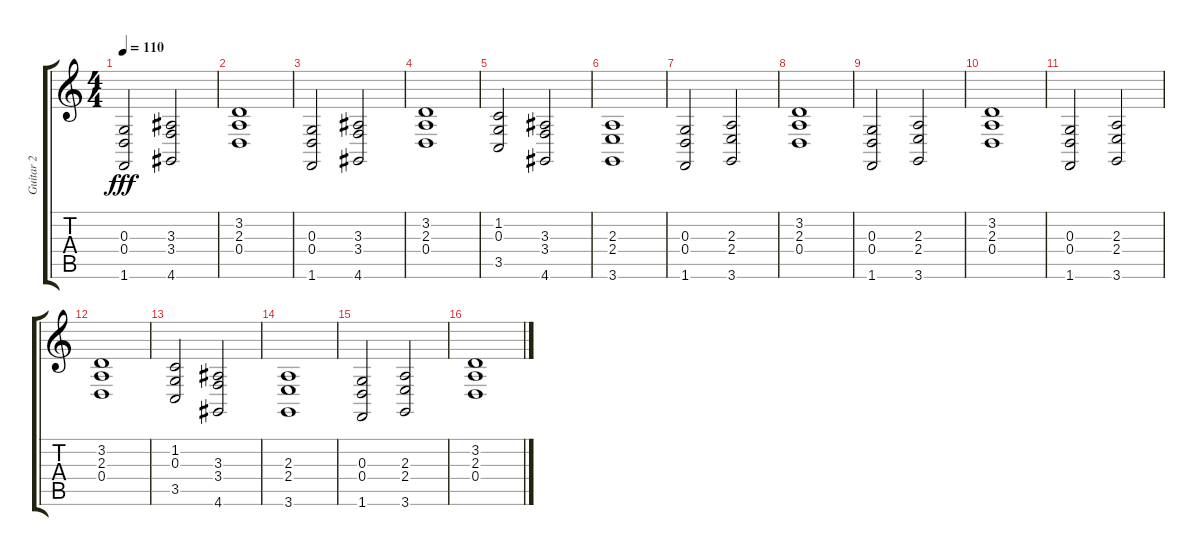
\track ("Guitar 2" "Guitar 2") {instrument synthstrings1}
\staff {score tabs}
\tuning (E4 B3 G3 D3 A2 E2) {hide}
\ts (4 4)
\tempo 110
\clef g2
\ks c
(0.3 0.4 1.6).2{dy fff} (3.3 3.4 4.6).2 |
(3.2 2.3 0.4).1 |
(0.3 0.4 1.6).2 (3.3 3.4 4.6).2 |
(3.2 2.3 0.4).1 |
(1.2 0.3 3.5).2 (3.3 3.4 4.6).2 |
(2.3 2.4 3.6).1 |
(0.3 0.4 1.6).2 (2.3 2.4 3.6).2 |
(3.2 2.3 0.4).1 |
(0.3 0.4 1.6).2 (2.3 2.4 3.6).2 |
(3.2 2.3 0.4).1 |
(0.3 0.4 1.6).2 (2.3 2.4 3.6).2 |
(3.2 2.3 0.4).1 |
(1.2 0.3 3.5).2 (3.3 3.4 4.6).2 |
(2.3 2.4 3.6).1 |
(0.3 0.4 1.6).2 (2.3 2.4 3.6).2 |
(3.2 2.3 0.4).1
